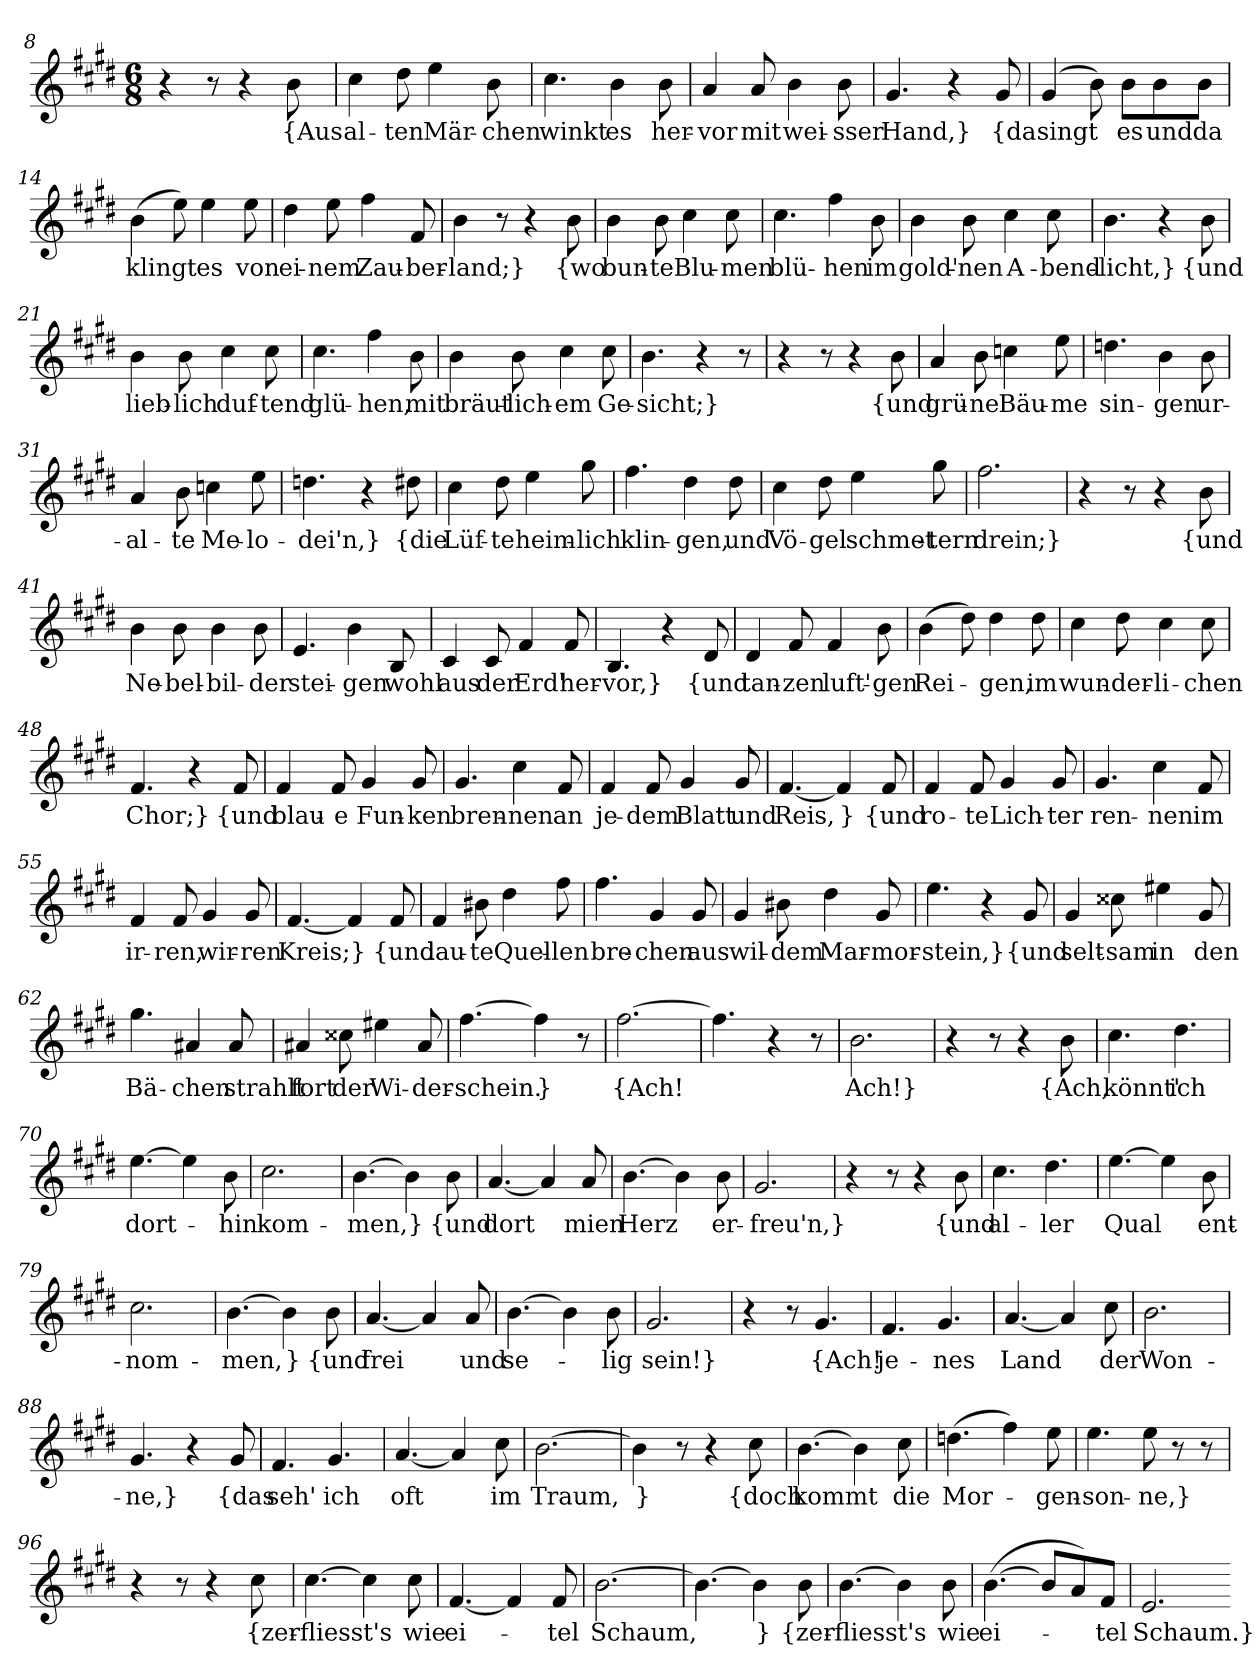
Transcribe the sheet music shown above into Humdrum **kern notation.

**kern	**text
*part1	*part1
*staff1	*staff1
*clefG2	*
*k[f#c#g#d#]	*
*M6/8	*
=8	=8
4r	.
8r	.
4r	.
8b	{Aus
=9	=9
4cc#	al-
8dd#	-ten
4ee	Mär-
8b	-chen
=10	=10
4.cc#	winkt
4b	es
8b	her-
=11	=11
4a	-vor
8a	mit
4b	wei-
8b	-sser
=12	=12
4.g#	Hand,}
4r	.
8g#	{da
=13	=13
(4g#	singt
8b)	.
8b\L	es
8b\	und
8b\J	da
=14	=14
(4b	klingt
8ee)	.
4ee	es
8ee	von
=15	=15
4dd#	ei-
8ee	-nem
4ff#	Zau-
8f#	-ber-
=16	=16
4b	-land;}
8r	.
4r	.
8b	{wo
=17	=17
4b	bun-
8b	-te
4cc#	Blu-
8cc#	-men
=18	=18
4.cc#	blü-
4ff#	-hen
8b	im
=19	=19
4b	gold'-
8b	-nen
4cc#	A-
8cc#	-bend-
=20	=20
4.b	-licht,}
4r	.
8b	{und
=21	=21
4b	lieb-
8b	-lich
4cc#	duf-
8cc#	-tend
=22	=22
4.cc#	glü-
4ff#	-hen,
8b	mit
=23	=23
4b	bräut-
8b	-lich-
4cc#	-em
8cc#	Ge-
=24	=24
4.b	-sicht;}
4r	.
8r	.
=28	=28
4r	.
8r	.
4r	.
8b	{und
=29	=29
4a	grü-
8b	-ne
4ccn	Bäu-
8ee	-me
=30	=30
4.ddn	sin-
4b	-gen
8b	ur-
=31	=31
4a	-al-
8b	-te
4ccn	Me-
8ee	-lo-
=32	=32
4.ddn	-dei'n,}
4r	.
8dd#X	{die
=33	=33
4cc#	Lüf-
8dd#	-te
4ee	heim-
8gg#	-lich
=34	=34
4.ff#	klin-
4dd#	-gen,
8dd#	und
=35	=35
4cc#	Vö-
8dd#	-gel
4ee	schmet-
8gg#	-tern
=36	=36
2.ff#	drein;}
=40	=40
4r	.
8r	.
4r	.
8b	{und
=41	=41
4b	Ne-
8b	-bel-
4b	-bil-
8b	-der
=42	=42
4.e	stei-
4b	-gen
8B	wohl
=43	=43
4c#	aus
8c#	der
4f#	Erd'
8f#	her-
=44	=44
4.B	-vor,}
4r	.
8d#	{und
=45	=45
4d#	tan-
8f#	-zen
4f#	luft'-
8b	-gen
=46	=46
(4b	Rei-
8dd#)	.
4dd#	-gen,
8dd#	im
=47	=47
4cc#	wun-
8dd#	-der-
4cc#	-li-
8cc#	-chen
=48	=48
4.f#	Chor;}
4r	.
8f#	{und
=49	=49
4f#	blau-
8f#	-e
4g#	Fun-
8g#	-ken
=50	=50
4.g#	bren-
4cc#	-nen
8f#	an
=51	=51
4f#	je-
8f#	-dem
4g#	Blatt
8g#	und
=52	=52
[4.f#	Reis,
4f#]	}
8f#	{und
=53	=53
4f#	ro-
8f#	-te
4g#	Lich-
8g#	-ter
=54	=54
4.g#	ren-
4cc#	-nen
8f#	im
=55	=55
4f#	ir-
8f#	-ren,
4g#	wir-
8g#	-ren
=56	=56
[4.f#	Kreis;
4f#]	}
8f#	{und
=57	=57
4f#	lau-
8b#X	-te
4dd#	Quel-
8ff#	-len
=58	=58
4.ff#	bre-
4g#	-chen
8g#	aus
=59	=59
4g#	wil-
8b#X	-dem
4dd#	Mar-
8g#	-mor-
=60	=60
4.ee	-stein,}
4r	.
8g#	{und
=61	=61
4g#	selt-
8cc##X	-sam
4ee#X	in
8g#	den
=62	=62
4.gg#	Bä-
4a#X	-chen
8a#	strahlt
=63	=63
4a#X	fort
8cc##X	der
4ee#X	Wi-
8a#	-der-
=64	=64
[4.ff#	-schein.
4ff#]	}
8r	.
=65	=65
[2.ff#	{Ach!
=66	=66
4.ff#]	.
4r	.
8r	.
=67	=67
2.b	Ach!}
=68	=68
4r	.
8r	.
4r	.
8b	{Ach,
=69	=69
4.cc#	könnt'
4.dd#	ich
=70	=70
[4.ee	dort-
4ee]	.
8b	-hin
=71	=71
2.cc#	kom-
=72	=72
[4.b	-men,
4b]	}
8b	{und
=73	=73
[4.a	dort
4a]	.
8a	mien
=74	=74
[4.b	Herz
4b]	.
8b	er-
=75	=75
2.g#	-freu'n,}
=76	=76
4r	.
8r	.
4r	.
8b	{und
=77	=77
4.cc#	al-
4.dd#	-ler
=78	=78
[4.ee	Qual
4ee]	.
8b	ent-
=79	=79
2.cc#	-nom-
=80	=80
[4.b	-men,
4b]	}
8b	{und
=81	=81
[4.a	frei
4a]	.
8a	und
=82	=82
[4.b	se-
4b]	.
8b	-lig
=83	=83
2.g#	sein!}
=84	=84
4r	.
8r	.
4.g#	{Ach!
=85	=85
4.f#	je-
4.g#	-nes
=86	=86
[4.a	Land
4a]	.
8cc#	der
=87	=87
2.b	Won-
=88	=88
4.g#	-ne,}
4r	.
8g#	{das
=89	=89
4.f#	seh'
4.g#	ich
=90	=90
[4.a	oft
4a]	.
8cc#	im
=91	=91
[2.b	Traum,
=92	=92
4b]	}
8r	.
4r	.
8cc#	{doch
=93	=93
[4.b	kommt
4b]	.
8cc#	die
=94	=94
(4.ddn	Mor-
4ff#)	.
8ee	-gen-
=95	=95
4.ee	-son-
8ee	-ne,}
8r	.
8r	.
=96	=96
4r	.
8r	.
4r	.
8cc#	{zer-
=97	=97
[4.cc#	-fliesst's
4cc#]	.
8cc#	wie
=98	=98
[4.f#	ei-
4f#]	.
8f#	-tel
=99	=99
[2.b	Schaum,
=100	=100
4.b_	.
4b]	}
8b	{zer-
=101	=101
[4.b	-fliesst's
4b]	.
8b	wie
=102	=102
([4.b	ei-
8b/L]	.
8a/)	.
8f#/J	-tel
=103	=103
2.e	Schaum.}
=-	=-
*-	*-
